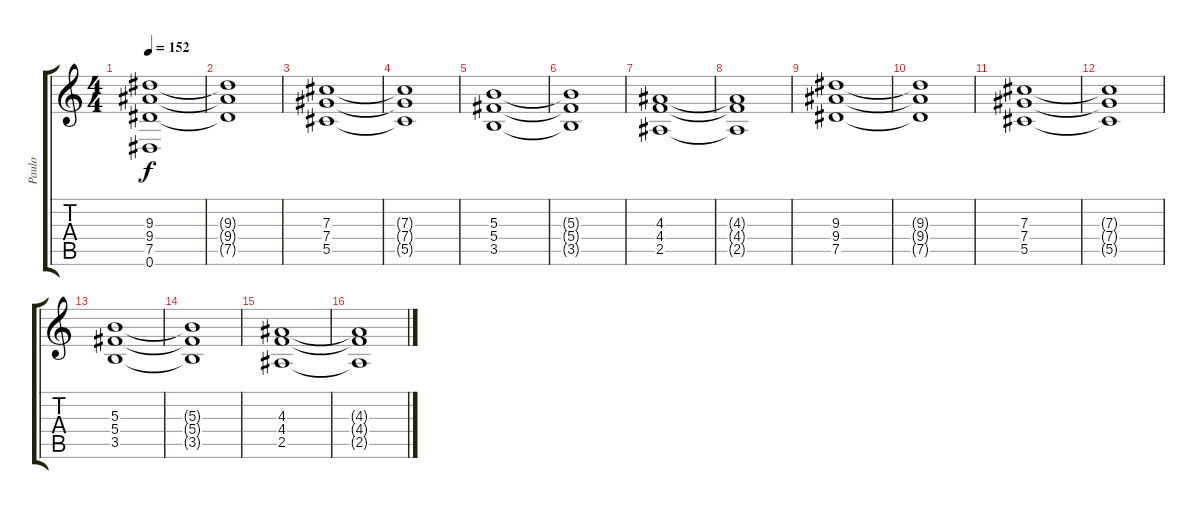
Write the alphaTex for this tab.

\track ("Paulo" "Paulo") {instrument distortionguitar}
\staff {score tabs}
\tuning (Eb4 Bb3 Gb3 Db3 Ab2 Eb2) {hide}
\ts (4 4)
\tempo 152
\clef g2
\ks c
(9.3 9.4 7.5 0.6).1{dy f} |
(9.3{t} 9.4{t} 7.5{t}).1 |
(7.3 7.4 5.5).1 |
(7.3{t} 7.4{t} 5.5{t}).1 |
(5.3 5.4 3.5).1 |
(5.3{t} 5.4{t} 3.5{t}).1 |
(4.3 4.4 2.5).1 |
(4.3{t} 4.4{t} 2.5{t}).1 |
(9.3 9.4 7.5).1 |
(9.3{t} 9.4{t} 7.5{t}).1 |
(7.3 7.4 5.5).1 |
(7.3{t} 7.4{t} 5.5{t}).1 |
(5.3 5.4 3.5).1 |
(5.3{t} 5.4{t} 3.5{t}).1 |
(4.3 4.4 2.5).1 |
(4.3{t} 4.4{t} 2.5{t}).1
